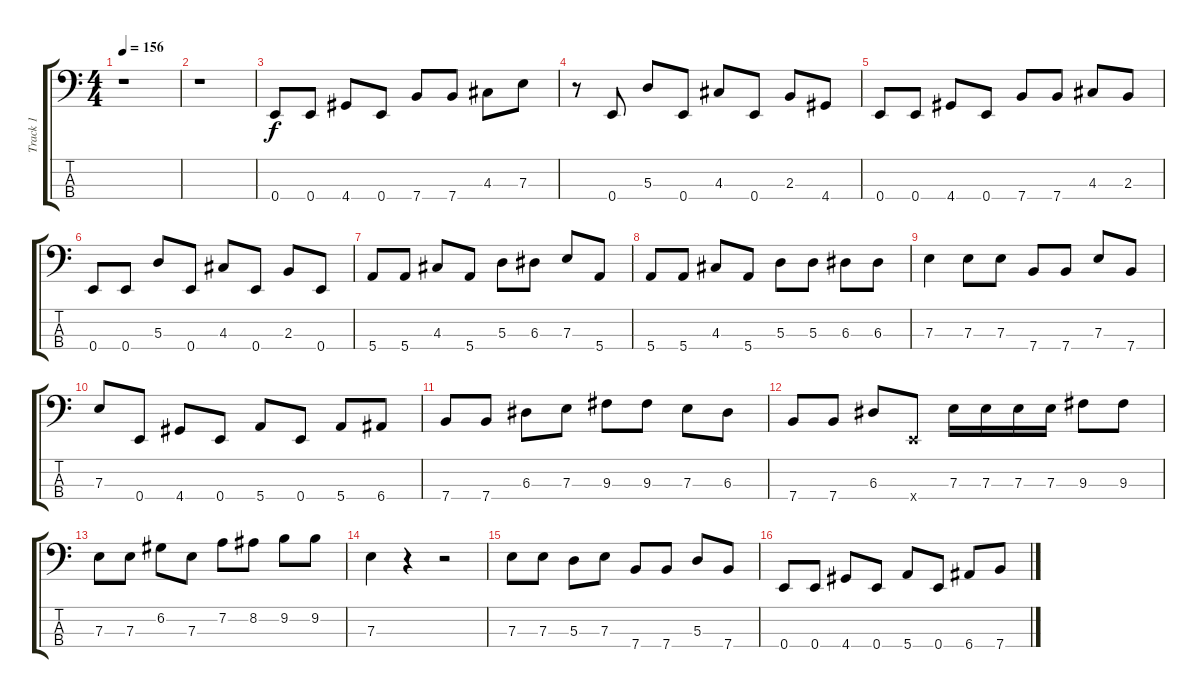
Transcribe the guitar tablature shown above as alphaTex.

\track ("Track 1" "Track 1") {instrument electricbassfinger}
\staff {score tabs}
\tuning (G2 D2 A1 E1) {hide}
\ts (4 4)
\tempo 156
\clef f4
\ks c
r.1{dy f instrument electricbassfinger} |
r.1 |
0.4.8 0.4.8 4.4.8 0.4.8 7.4.8 7.4.8 4.3.8 7.3.8 |
r.8 0.4.8 5.3.8 0.4.8 4.3.8 0.4.8 2.3.8 4.4.8 |
0.4.8 0.4.8 4.4.8 0.4.8 7.4.8 7.4.8 4.3.8 2.3.8 |
0.4.8 0.4.8 5.3.8 0.4.8 4.3.8 0.4.8 2.3.8 0.4.8 |
5.4.8 5.4.8 4.3.8 5.4.8 5.3.8 6.3.8 7.3.8 5.4.8 |
5.4.8 5.4.8 4.3.8 5.4.8 5.3.8 5.3.8 6.3.8 6.3.8 |
7.3.4 7.3.8 7.3.8 7.4.8 7.4.8 7.3.8 7.4.8 |
7.3.8 0.4.8 4.4.8 0.4.8 5.4.8 0.4.8 5.4.8 6.4.8 |
7.4.8 7.4.8 6.3.8 7.3.8 9.3.8 9.3.8 7.3.8 6.3.8 |
7.4.8 7.4.8 6.3.8 0.4{x}.8 7.3.16 7.3.16 7.3.16 7.3.16 9.3.8 9.3.8 |
7.3.8 7.3.8 6.2.8 7.3.8 7.2.8 8.2.8 9.2.8 9.2.8 |
7.3.4 r.4 r.2 |
7.3.8 7.3.8 5.3.8 7.3.8 7.4.8 7.4.8 5.3.8 7.4.8 |
0.4.8 0.4.8 4.4.8 0.4.8 5.4.8 0.4.8 6.4.8 7.4.8
